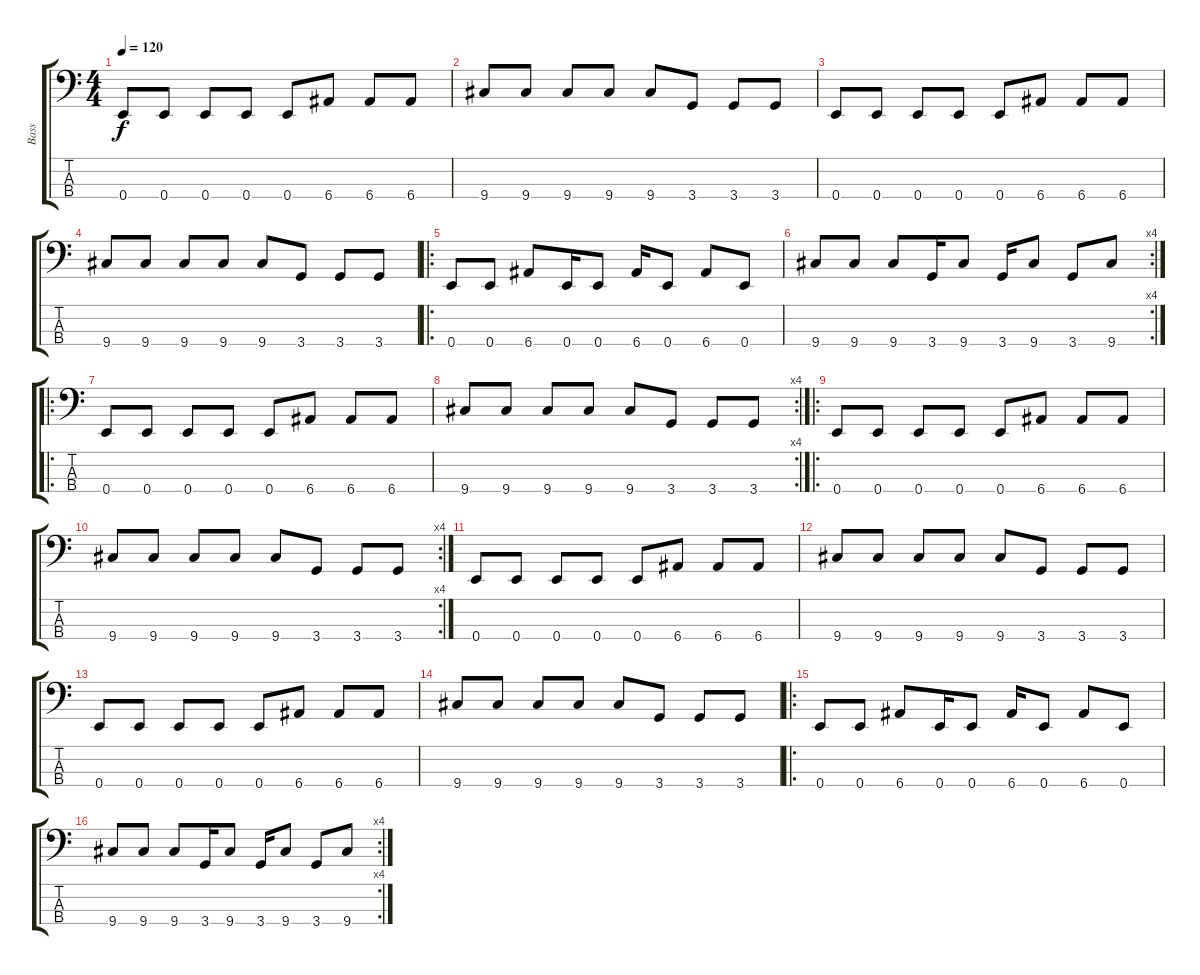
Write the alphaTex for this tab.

\track ("Bass" "Bass") {instrument electricbasspick}
\staff {score tabs}
\tuning (G2 D2 A1 E1) {hide}
\ts (4 4)
\tempo 120
\clef f4
\ks c
0.4.8{dy f} 0.4.8 0.4.8 0.4.8 0.4.8 6.4.8 6.4.8 6.4.8 |
9.4.8 9.4.8 9.4.8 9.4.8 9.4.8 3.4.8 3.4.8 3.4.8 |
0.4.8 0.4.8 0.4.8 0.4.8 0.4.8 6.4.8 6.4.8 6.4.8 |
9.4.8 9.4.8 9.4.8 9.4.8 9.4.8 3.4.8 3.4.8 3.4.8 |
\ro
0.4.8 0.4.8 6.4.8 0.4.16 0.4.8 6.4.16 0.4.8 6.4.8 0.4.8 |
\rc 4
9.4.8 9.4.8 9.4.8 3.4.16 9.4.8 3.4.16 9.4.8 3.4.8 9.4.8 |
\ro
0.4.8 0.4.8 0.4.8 0.4.8 0.4.8 6.4.8 6.4.8 6.4.8 |
\rc 4
9.4.8 9.4.8 9.4.8 9.4.8 9.4.8 3.4.8 3.4.8 3.4.8 |
\ro
0.4.8 0.4.8 0.4.8 0.4.8 0.4.8 6.4.8 6.4.8 6.4.8 |
\rc 4
9.4.8 9.4.8 9.4.8 9.4.8 9.4.8 3.4.8 3.4.8 3.4.8 |
0.4.8 0.4.8 0.4.8 0.4.8 0.4.8 6.4.8 6.4.8 6.4.8 |
9.4.8 9.4.8 9.4.8 9.4.8 9.4.8 3.4.8 3.4.8 3.4.8 |
0.4.8 0.4.8 0.4.8 0.4.8 0.4.8 6.4.8 6.4.8 6.4.8 |
9.4.8 9.4.8 9.4.8 9.4.8 9.4.8 3.4.8 3.4.8 3.4.8 |
\ro
0.4.8 0.4.8 6.4.8 0.4.16 0.4.8 6.4.16 0.4.8 6.4.8 0.4.8 |
\rc 4
9.4.8 9.4.8 9.4.8 3.4.16 9.4.8 3.4.16 9.4.8 3.4.8 9.4.8
